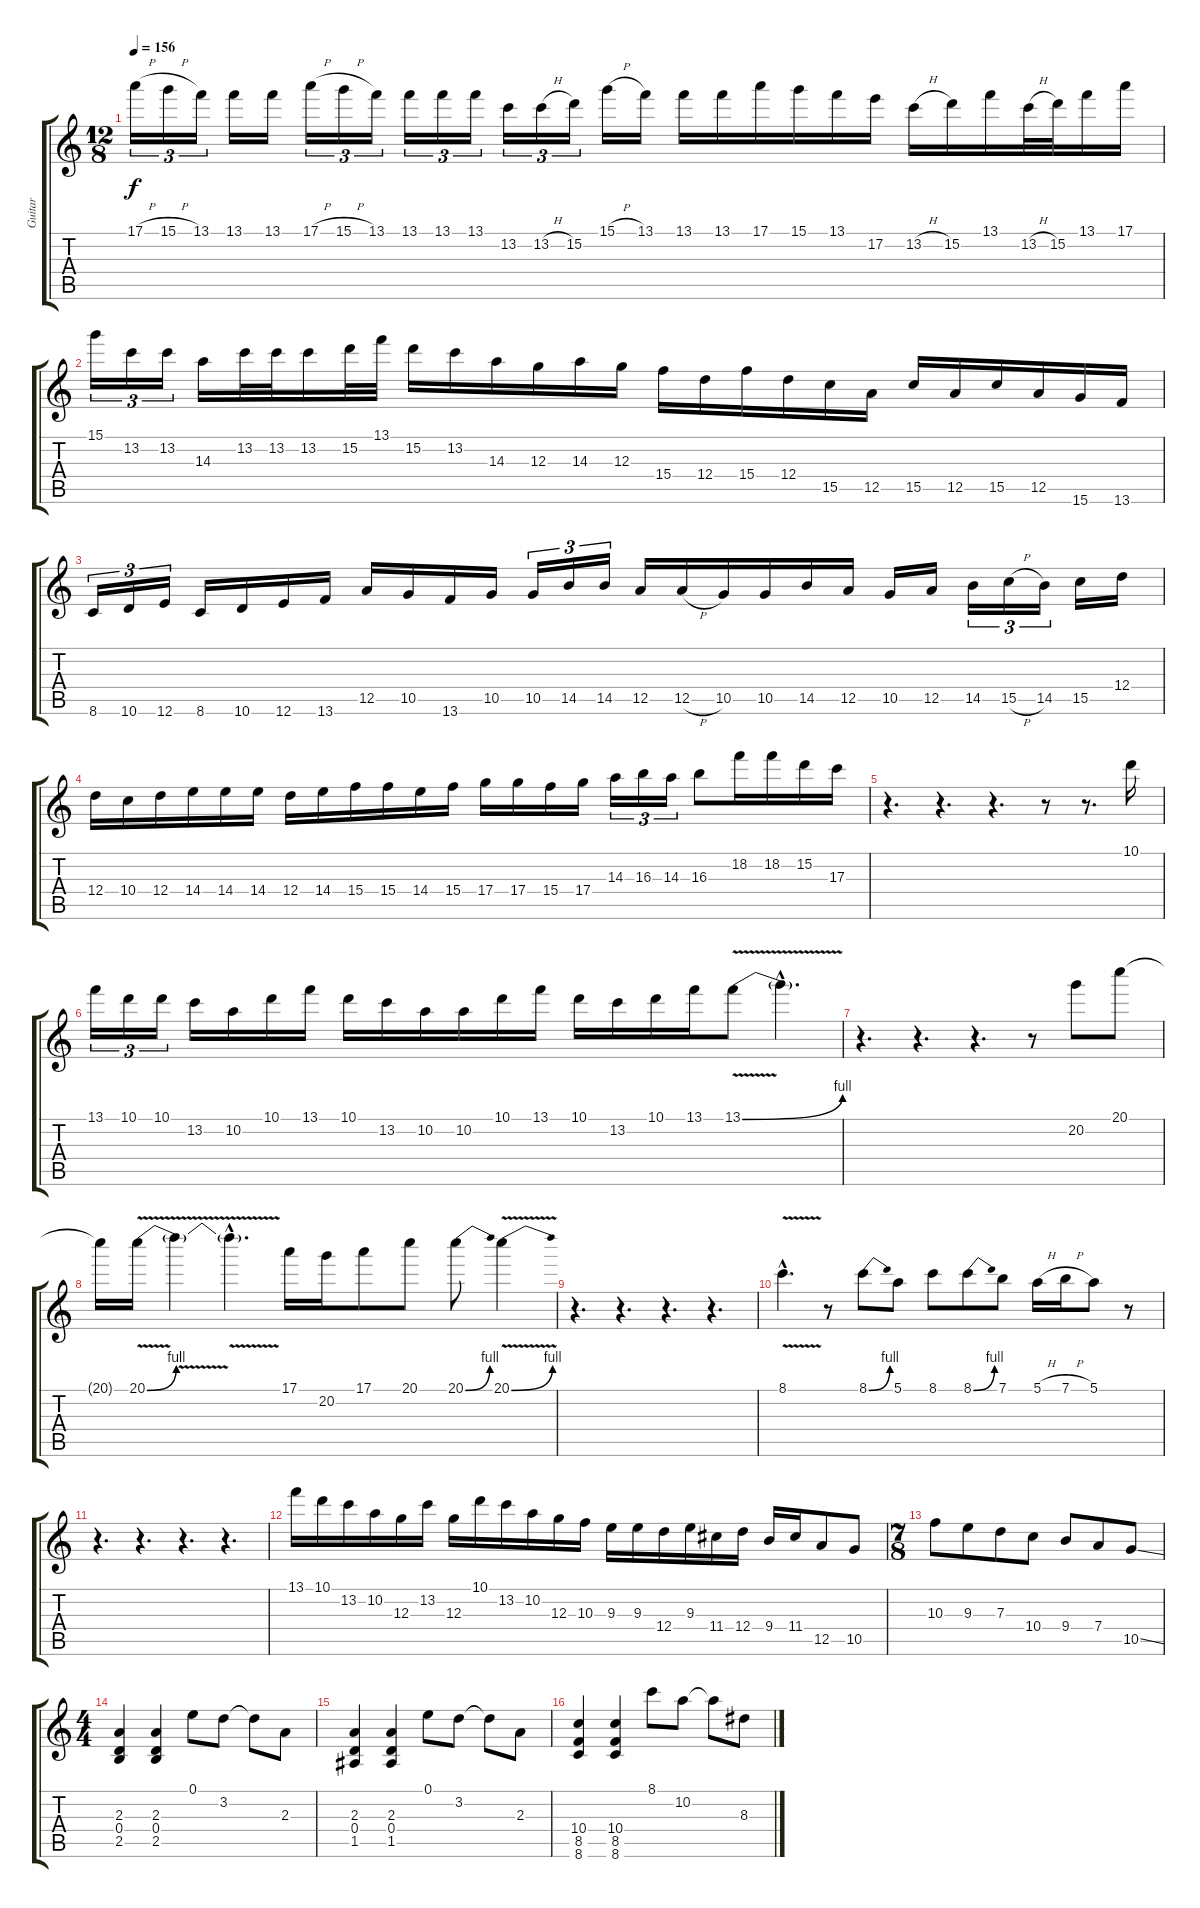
\track ("Guitar" "Guitar") {instrument overdrivenguitar}
\staff {score tabs}
\tuning (E4 B3 G3 D3 A2 E2) {hide}
\ts (12 8)
\tempo 156
\clef g2
\ks c
17.1{h}.16{tu (3 2) dy f} 15.1{h}.16{tu (3 2)} 13.1.16{tu (3 2)} 13.1.16 13.1.16 17.1{h}.16{tu (3 2)} 15.1{h}.16{tu (3 2)} 13.1.16{tu (3 2)} 13.1.16{tu (3 2)} 13.1.16{tu (3 2)} 13.1.16{tu (3 2)} 13.2.16{tu (3 2)} 13.2{h}.16{tu (3 2)} 15.2.16{tu (3 2)} 15.1{h}.16 13.1.16 13.1.16 13.1.16 17.1.16 15.1.16 13.1.16 17.2.16 13.2{h}.16 15.2.16 13.1.16 13.2{h}.32 15.2.32 13.1.16 17.1.16 |
15.1.16{tu (3 2)} 13.2.16{tu (3 2)} 13.2.16{tu (3 2)} 14.3.16 13.2.32 13.2.32 13.2.16 15.2.32 13.1.32 15.2.16 13.2.16 14.3.16 12.3.16 14.3.16 12.3.16 15.4.16 12.4.16 15.4.16 12.4.16 15.5.16 12.5.16 15.5.16 12.5.16 15.5.16 12.5.16 15.6.16 13.6.16 |
8.6.16{tu (3 2)} 10.6.16{tu (3 2)} 12.6.16{tu (3 2)} 8.6.16 10.6.16 12.6.16 13.6.16 12.5.16 10.5.16 13.6.16 10.5.16 10.5.16{tu (3 2)} 14.5.16{tu (3 2)} 14.5.16{tu (3 2)} 12.5.16 12.5{h}.16 10.5.16 10.5.16 14.5.16 12.5.16 10.5.16 12.5.16 14.5.16{tu (3 2)} 15.5{h}.16{tu (3 2)} 14.5.16{tu (3 2)} 15.5.16 12.4.16 |
12.4.16 10.4.16 12.4.16 14.4.16 14.4.16 14.4.16 12.4.16 14.4.16 15.4.16 15.4.16 14.4.16 15.4.16 17.4.16 17.4.16 15.4.16 17.4.16 14.3.16{tu (3 2)} 16.3.16{tu (3 2)} 14.3.16{tu (3 2)} 16.3.8 18.2.16 18.2.16 15.2.16 17.3.16 |
r.4{d} r.4{d} r.4{d} r.8 r.8{d} 10.1.16 |
13.1.16{tu (3 2)} 10.1.16{tu (3 2)} 10.1.16{tu (3 2)} 13.2.16 10.2.16 10.1.16 13.1.16 10.1.16 13.2.16 10.2.16 10.2.16 10.1.16 13.1.16 10.1.16 13.2.16 10.1.16 13.1.16 13.1{be (bend 0 0 60 4) v}.8 13.1{hac t}.4{d} |
r.4{d} r.4{d} r.4{d} r.8 20.2.8 20.1.8 |
20.1{t}.16 20.1{be (bend 0 0 60 4) v}.16 20.1{v t}.4 20.1{v hac t}.4{d} 17.1.16 20.2.16 17.1.8 20.1.8 20.1{be (bend 0 0 60 4)}.8 20.1{be (bend 0 0 60 4) v}.4 |
r.4{d} r.4{d} r.4{d} r.4{d} |
8.1{v hac}.4{d} r.8 8.1{be (bend 0 0 60 4)}.8 5.1.8 8.1.8 8.1{be (bend 0 0 60 4)}.8 7.1.8 5.1{h}.16 7.1{h}.16 5.1.8 r.8 |
r.4{d} r.4{d} r.4{d} r.4{d} |
13.1.16 10.1.16 13.2.16 10.2.16 12.3.16 13.2.16 12.3.16 10.1.16 13.2.16 10.2.16 12.3.16 10.3.16 9.3.16 9.3.16 12.4.16 9.3.16 11.4.16 12.4.16 9.4.16 11.4.16 12.5.8 10.5.8 |
\ts (7 8)
10.3.8 9.3.8 7.3.8 10.4.8 9.4.8 7.4.8 10.5{ss}.8 |
\ts (4 4)
(2.3 0.4 2.5).4 (2.3 0.4 2.5).4 0.1.8 3.2.8 3.2{t}.8 2.3.8 |
(2.3 0.4 1.5).4 (2.3 0.4 1.5).4 0.1.8 3.2.8 3.2{t}.8 2.3.8 |
(10.4 8.5 8.6).4 (10.4 8.5 8.6).4 8.1.8 10.2.8 10.2{t}.8 8.3.8
